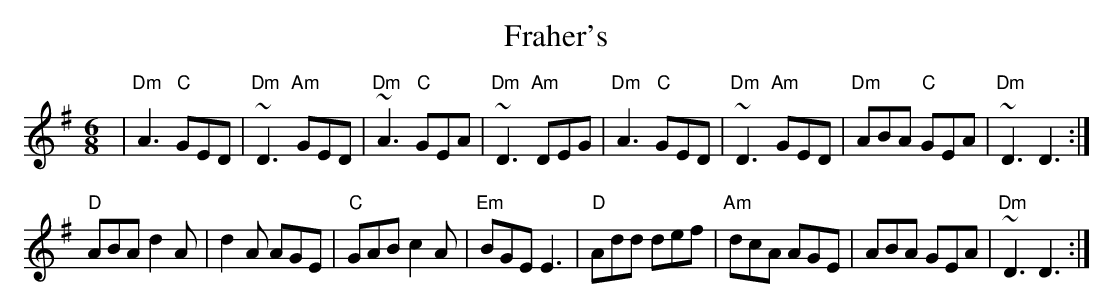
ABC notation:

X:1
T:Fraher's
E:11
M:6/8
L:1/8
K:DMix
|"Dm"A3 "C"GED|"Dm"~D3 "Am"GED|"Dm"~A3 "C"GEA|"Dm"~D3 "Am"DEG|"Dm"A3 "C"GED|"Dm"~D3 "Am"GED|"Dm"ABA "C"GEA|"Dm"~D3 D3:|
"D"ABA d2A|d2A AGE|"C"GAB c2A|"Em"BGE E3|"D"Add def|"Am"dcA AGE|ABA GEA|"Dm"~D3 D3:|
